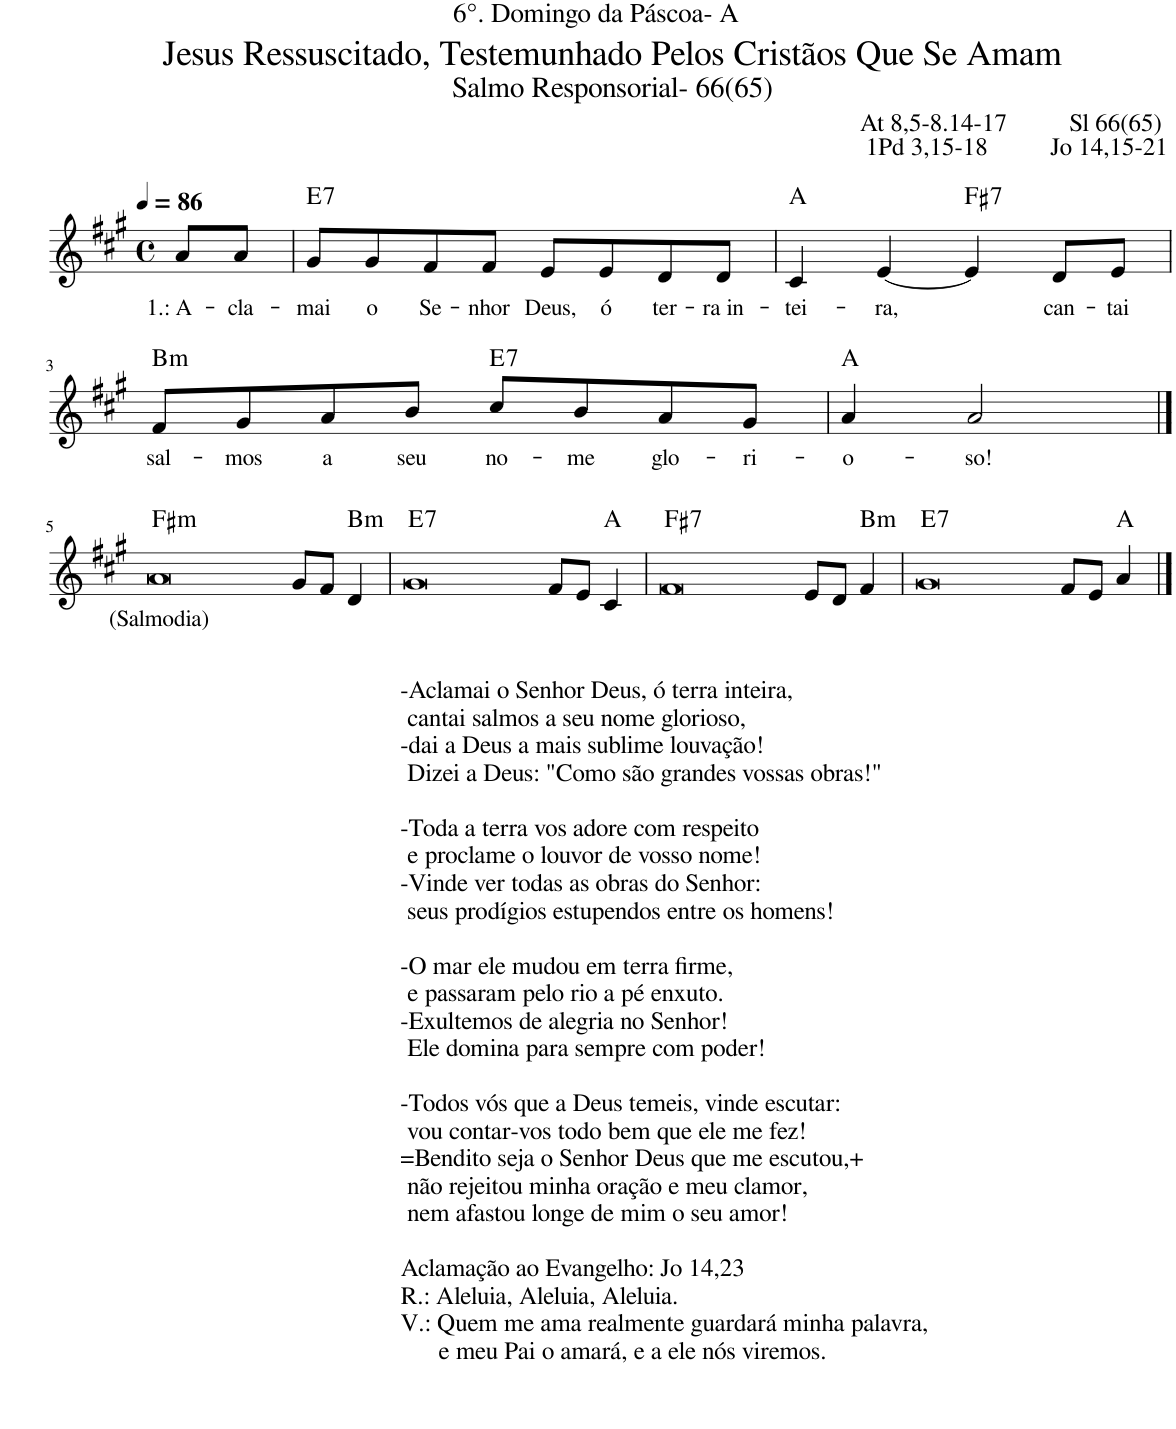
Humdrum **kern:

**kern	**text	**harte
*part1	*part1	*part1
*staff1	*staff1	*
*I"Voz	*	*
*I'Vo.	*	*
*clefG2	*	*
*k[f#c#g#]	*	*
*M4/4	*	*
*met(c)	*	*
*MM86	*	*
=	=	=
!	!LO:LY:b	!
8a/L	1.: A-	.
!	!LO:LY:b	!
8a/J	-cla-	.
=1	=1	=1
!	!LO:LY:b	!LO:H:kt=7
8g#/L	-mai	E:7
!	!LO:LY:b	!
8g#/	o	.
!	!LO:LY:b	!
8f#/	Se-	.
!	!LO:LY:b	!
8f#/J	-nhor	.
!	!LO:LY:b	!
8e/L	Deus,	.
!	!LO:LY:b	!
8e/	ó	.
!	!LO:LY:b	!
8d/	ter-	.
!	!LO:LY:b	!
8d/J	-ra in-	.
=2	=2	=2
!	!LO:LY:b	!
4c#/	-tei-	A:maj
!	!LO:LY:b	!
[4e/	-ra,	.
!	!	!LO:H:kt=7
4e/]	.	F#:7
!	!LO:LY:b	!
8d/L	can-	.
!	!LO:LY:b	!
8e/J	-tai	.
!!LO:LB:g=z
=3	=3	=3
!	!LO:LY:b	!LO:H:kt=m
8f#/L	sal-	B:min
!	!LO:LY:b	!
8g#/	-mos	.
!	!LO:LY:b	!
8a/	a	.
!	!LO:LY:b	!
8b/J	seu	.
!	!LO:LY:b	!LO:H:kt=7
8cc#/L	no-	E:7
!	!LO:LY:b	!
8b/	-me	.
!	!LO:LY:b	!
8a/	glo-	.
!	!LO:LY:b	!
8g#/J	-ri-	.
=4	=4	=4
!	!LO:LY:b	!
4a/	-o-	A:maj
!	!LO:LY:b	!
2a/	-so!	.
!!LO:LB:g=z
==5	==5	==5
!LO:TX:b:t=-Aclamai o Senhor Deus, ó terra inteira,	!	!
!LO:TX:b:t=cantai salmos a seu nome glorioso,	!	!
!LO:TX:b:t=-dai a Deus a mais sublime louvação!	!	!
!LO:TX:b:t=Dizei a Deus&colon; "Como são grandes vossas obras!"	!	!
!LO:TX:b:t=-Toda a terra vos adore com respeito	!	!
!LO:TX:b:t=e proclame o louvor de vosso nome!	!	!
!LO:TX:b:t=-Vinde ver todas as obras do Senhor&colon;	!	!
!LO:TX:b:t=seus prodígios estupendos entre os homens!	!	!
!LO:TX:b:t=-O mar ele mudou em terra firme,	!	!
!LO:TX:b:t=e passaram pelo rio a pé enxuto.	!	!
!LO:TX:b:t=-Exultemos de alegria no Senhor!	!	!
!LO:TX:b:t=Ele domina para sempre com poder!	!	!
!LO:TX:b:t=-Todos vós que a Deus temeis, vinde escutar&colon;	!	!
!LO:TX:b:t=vou contar-vos todo bem que ele me fez!	!	!
!LO:TX:b:t==Bendito seja o Senhor Deus que me escutou,+	!	!
!LO:TX:b:t=não rejeitou minha oração e meu clamor,	!	!
!LO:TX:b:t=nem afastou longe de mim o seu amor!	!	!
!LO:TX:b:t=Aclamação ao Evangelho&colon; Jo 14,23	!	!
!LO:TX:b:t=R.&colon; Aleluia, Aleluia, Aleluia.	!	!
!LO:TX:b:t=V.&colon; Quem me ama realmente guardará minha palavra,	!	!
!LO:TX:b:t=e meu Pai o amará, e a ele nós viremos.	!	!
!	!LO:LY:b	!LO:H:kt=m
[1a	(Salmodia)	F#:min
1ryy	.	.
8g#/L	.	.
8f#/J	.	.
!	!	!LO:H:kt=m
4d/	.	B:min
=6	=6	=6
!	!	!LO:H:kt=7
[1g#	.	E:7
1a]	.	.
8f#/L	.	.
8e/J	.	.
4c#/	.	A:maj
=7	=7	=7
!	!	!LO:H:kt=7
[1f#	.	F#:7
1g#]	.	.
8e/L	.	.
8d/J	.	.
!	!	!LO:H:kt=m
4f#/	.	B:min
=8	=8	=8
!	!	!LO:H:kt=7
[1g#	.	E:7
1f#]	.	.
8f#/L	.	.
8e/J	.	.
4a/	.	A:maj
==9	==9	==9
1g#]	.	.
=	=	=
*-	*-	*-
